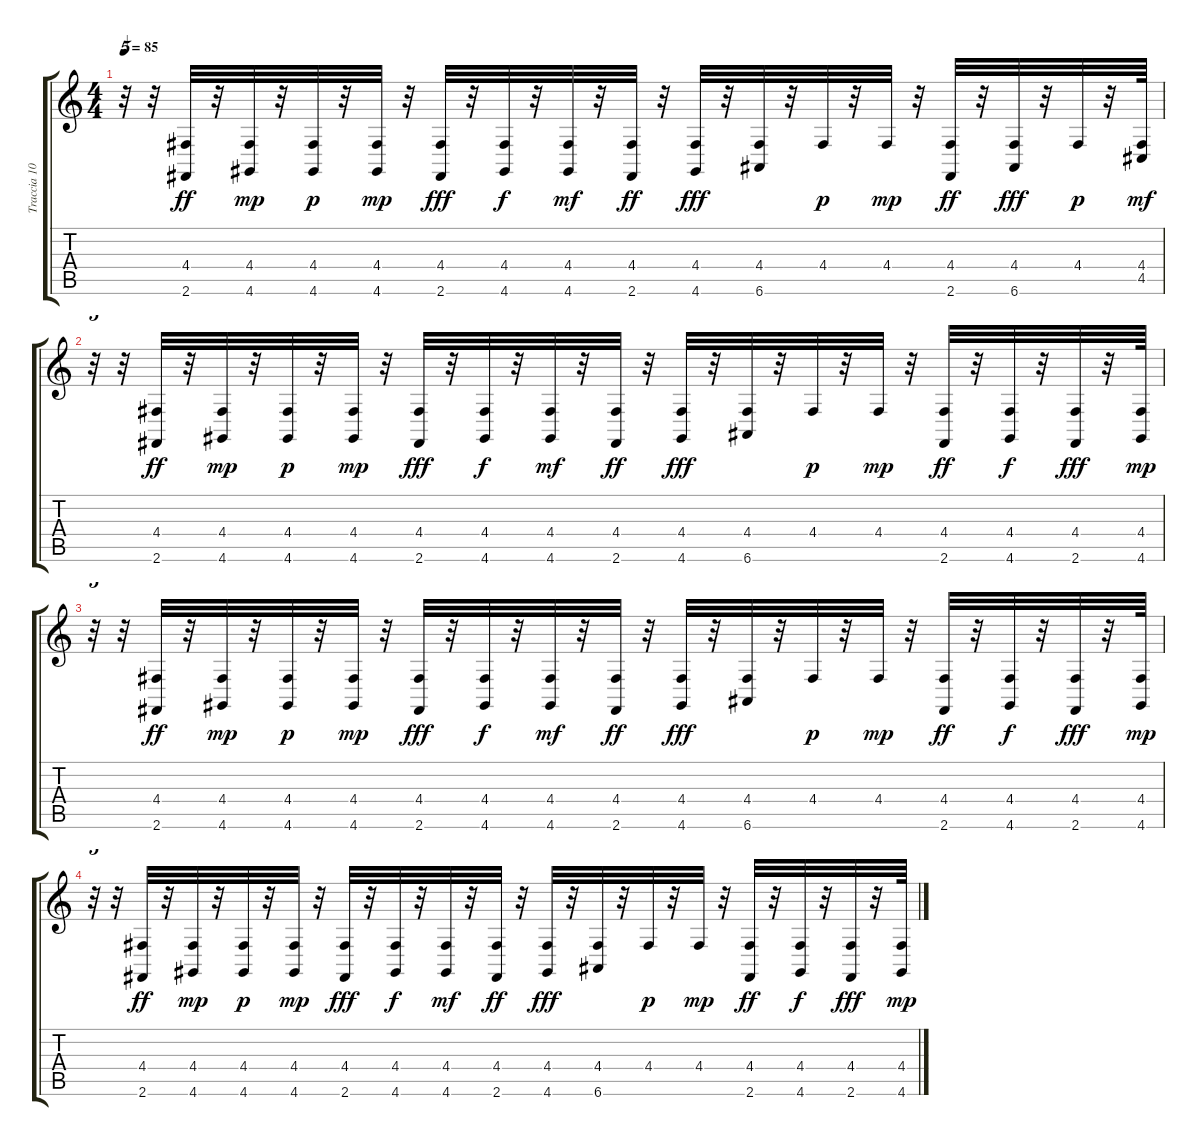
\track ("Traccia 10" "Traccia 10") {instrument drawbarorgan}
\staff {score tabs}
\tuning (E4 B3 G3 D3 A2 E2) {hide}
\ts (4 4)
\tempo 85
\clef g2
\ks c
r.32{tu (5 4) dy mp} r.32 (4.4 2.6).32{dy ff} r.32 (4.4 4.6).32{dy mp} r.32 (4.4 4.6).32{dy p} r.32 (4.4 4.6).32{dy mp} r.32 (4.4 2.6).32{dy fff} r.32 (4.4 4.6).32{dy f} r.32 (4.4 4.6).32{dy mf} r.32 (4.4 2.6).32{dy ff} r.32 (4.4 4.6).32{dy fff} r.32 (4.4 6.6).32 r.32 4.4.32{dy p} r.32 4.4.32{dy mp} r.32 (4.4 2.6).32{dy ff} r.32 (4.4 6.6).32{dy fff} r.32 4.4.32{dy p} r.32 (4.4 4.5).64{dy mf} |
r.32{tu (5 4)} r.32 (4.4 2.6).32{dy ff} r.32 (4.4 4.6).32{dy mp} r.32 (4.4 4.6).32{dy p} r.32 (4.4 4.6).32{dy mp} r.32 (4.4 2.6).32{dy fff} r.32 (4.4 4.6).32{dy f} r.32 (4.4 4.6).32{dy mf} r.32 (4.4 2.6).32{dy ff} r.32 (4.4 4.6).32{dy fff} r.32 (4.4 6.6).32 r.32 4.4.32{dy p} r.32 4.4.32{dy mp} r.32 (4.4 2.6).32{dy ff} r.32 (4.4 4.6).32{dy f} r.32 (4.4 2.6).32{dy fff} r.32 (4.4 4.6).64{dy mp} |
r.32{tu (5 4)} r.32 (4.4 2.6).32{dy ff} r.32 (4.4 4.6).32{dy mp} r.32 (4.4 4.6).32{dy p} r.32 (4.4 4.6).32{dy mp} r.32 (4.4 2.6).32{dy fff} r.32 (4.4 4.6).32{dy f} r.32 (4.4 4.6).32{dy mf} r.32 (4.4 2.6).32{dy ff} r.32 (4.4 4.6).32{dy fff} r.32 (4.4 6.6).32 r.32 4.4.32{dy p} r.32 4.4.32{dy mp} r.32 (4.4 2.6).32{dy ff} r.32 (4.4 4.6).32{dy f} r.32 (4.4 2.6).32{dy fff} r.32 (4.4 4.6).64{dy mp} |
r.32{tu (5 4)} r.32 (4.4 2.6).32{dy ff} r.32 (4.4 4.6).32{dy mp} r.32 (4.4 4.6).32{dy p} r.32 (4.4 4.6).32{dy mp} r.32 (4.4 2.6).32{dy fff} r.32 (4.4 4.6).32{dy f} r.32 (4.4 4.6).32{dy mf} r.32 (4.4 2.6).32{dy ff} r.32 (4.4 4.6).32{dy fff} r.32 (4.4 6.6).32 r.32 4.4.32{dy p} r.32 4.4.32{dy mp} r.32 (4.4 2.6).32{dy ff} r.32 (4.4 4.6).32{dy f} r.32 (4.4 2.6).32{dy fff} r.32 (4.4 4.6).64{dy mp}
